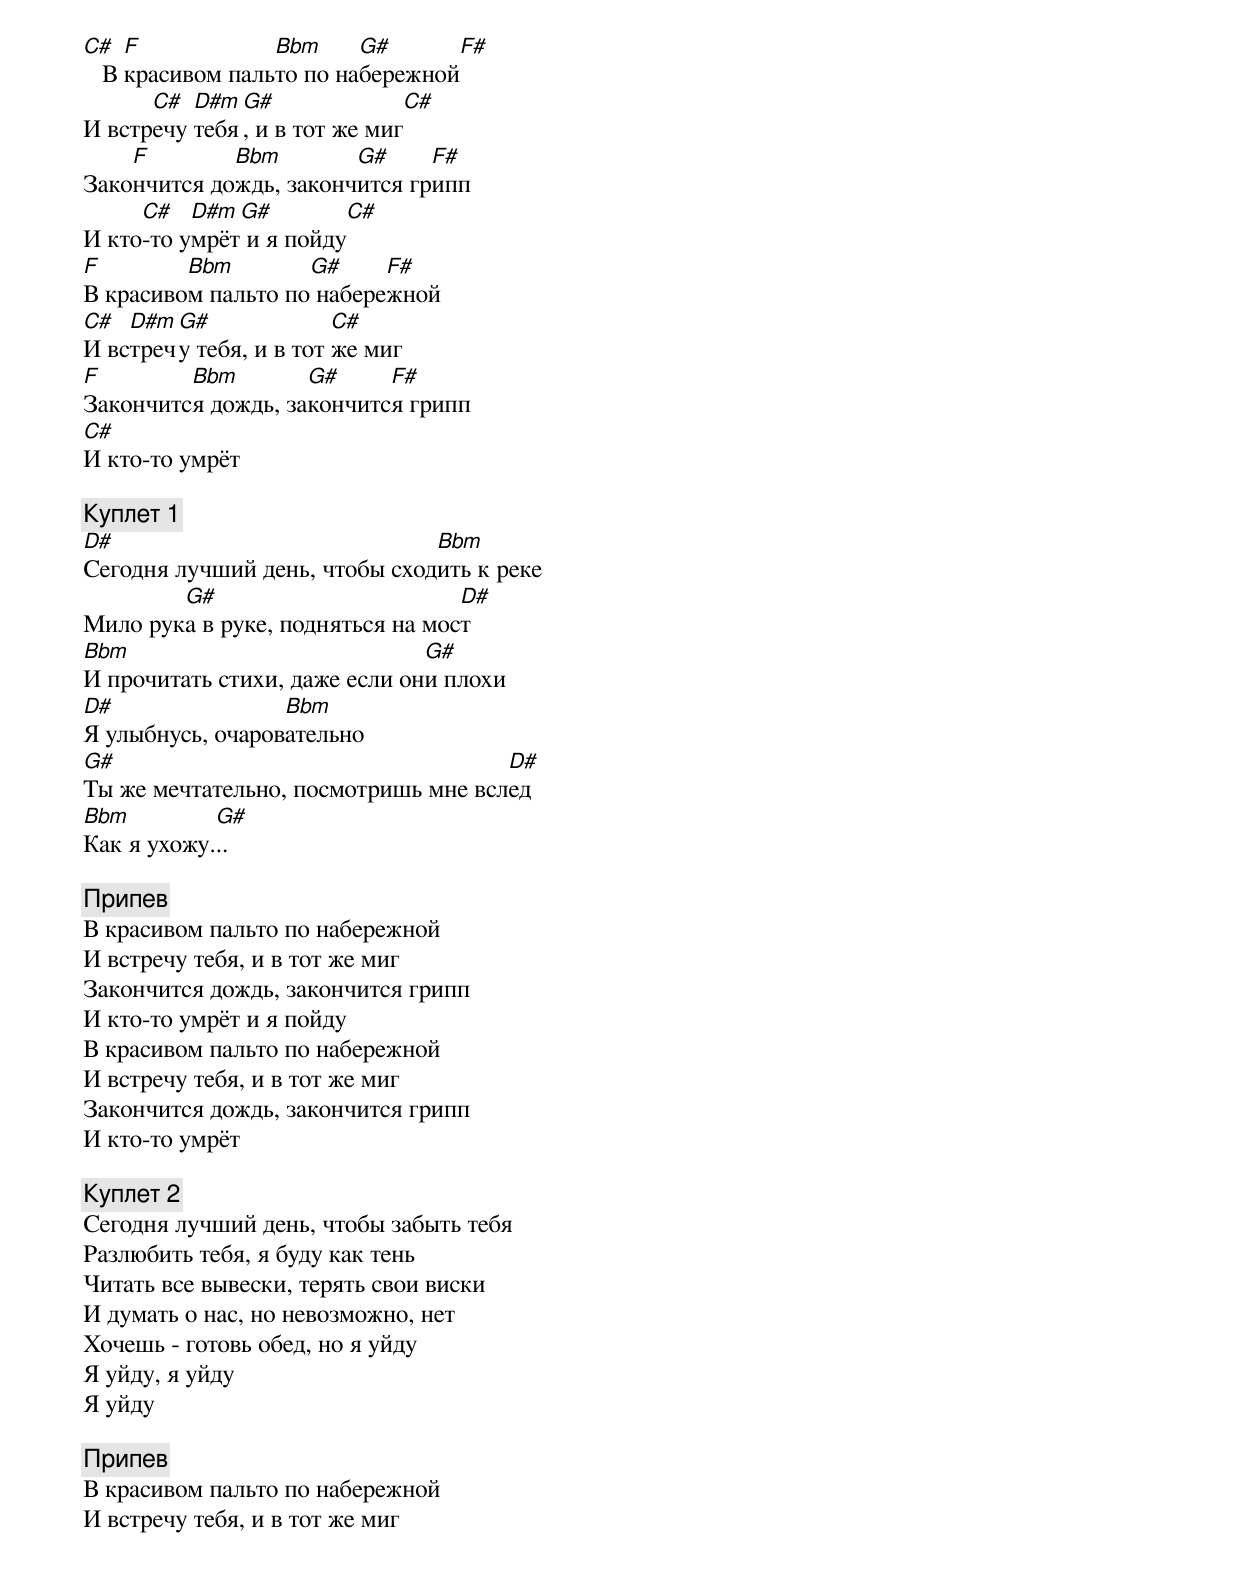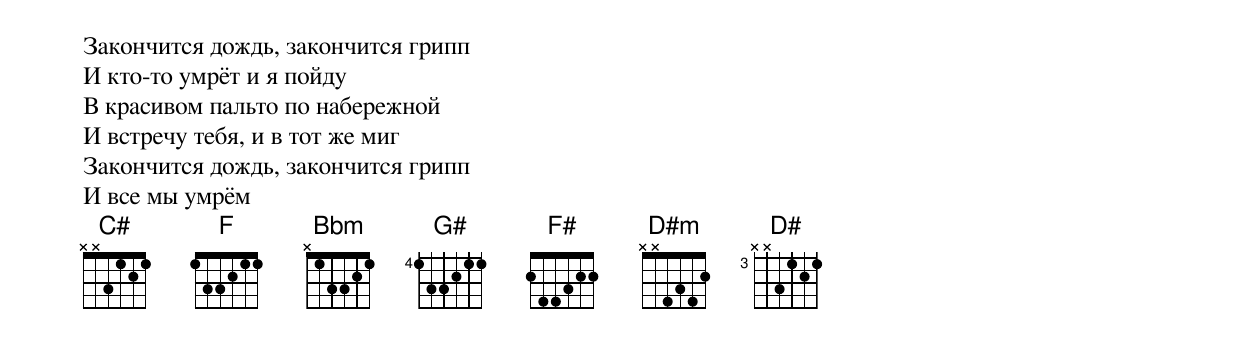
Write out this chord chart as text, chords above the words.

C#   F            Bbm     G#      F#
   В красивом пальто по набережной
      C#  D#m G#              C#
И встречу тебя, и в тот же миг
    F        Bbm        G#     F#
Закончится дождь, закончится грипп
     C#   D#m G#        C#
И кто-то умрёт и я пойду
F        Bbm        G#     F#
В красивом пальто по набережной
C#  D#m G#              C#
И встречу тебя, и в тот же миг
F        Bbm        G#     F#
Закончится дождь, закончится грипп
C#
И кто-то умрёт

[Куплет 1]
D#                             Bbm
Сегодня лучший день, чтобы сходить к реке
        G#                        D#
Мило рука в руке, подняться на мост
Bbm                            G#
И прочитать стихи, даже если они плохи
D#                Bbm
Я улыбнусь, очаровательно
G#                                   D#
Ты же мечтательно, посмотришь мне вслед
Bbm         G#
Как я ухожу...

[Припев]
В красивом пальто по набережной
И встречу тебя, и в тот же миг
Закончится дождь, закончится грипп
И кто-то умрёт и я пойду
В красивом пальто по набережной
И встречу тебя, и в тот же миг
Закончится дождь, закончится грипп
И кто-то умрёт

[Куплет 2]
Сегодня лучший день, чтобы забыть тебя
Разлюбить тебя, я буду как тень
Читать все вывески, терять свои виски
И думать о нас, но невозможно, нет
Хочешь - готовь обед, но я уйду
Я уйду, я уйду
Я уйду

[Припев]
В красивом пальто по набережной
И встречу тебя, и в тот же миг
Закончится дождь, закончится грипп
И кто-то умрёт и я пойду
В красивом пальто по набережной
И встречу тебя, и в тот же миг
Закончится дождь, закончится грипп
И все мы умрём
